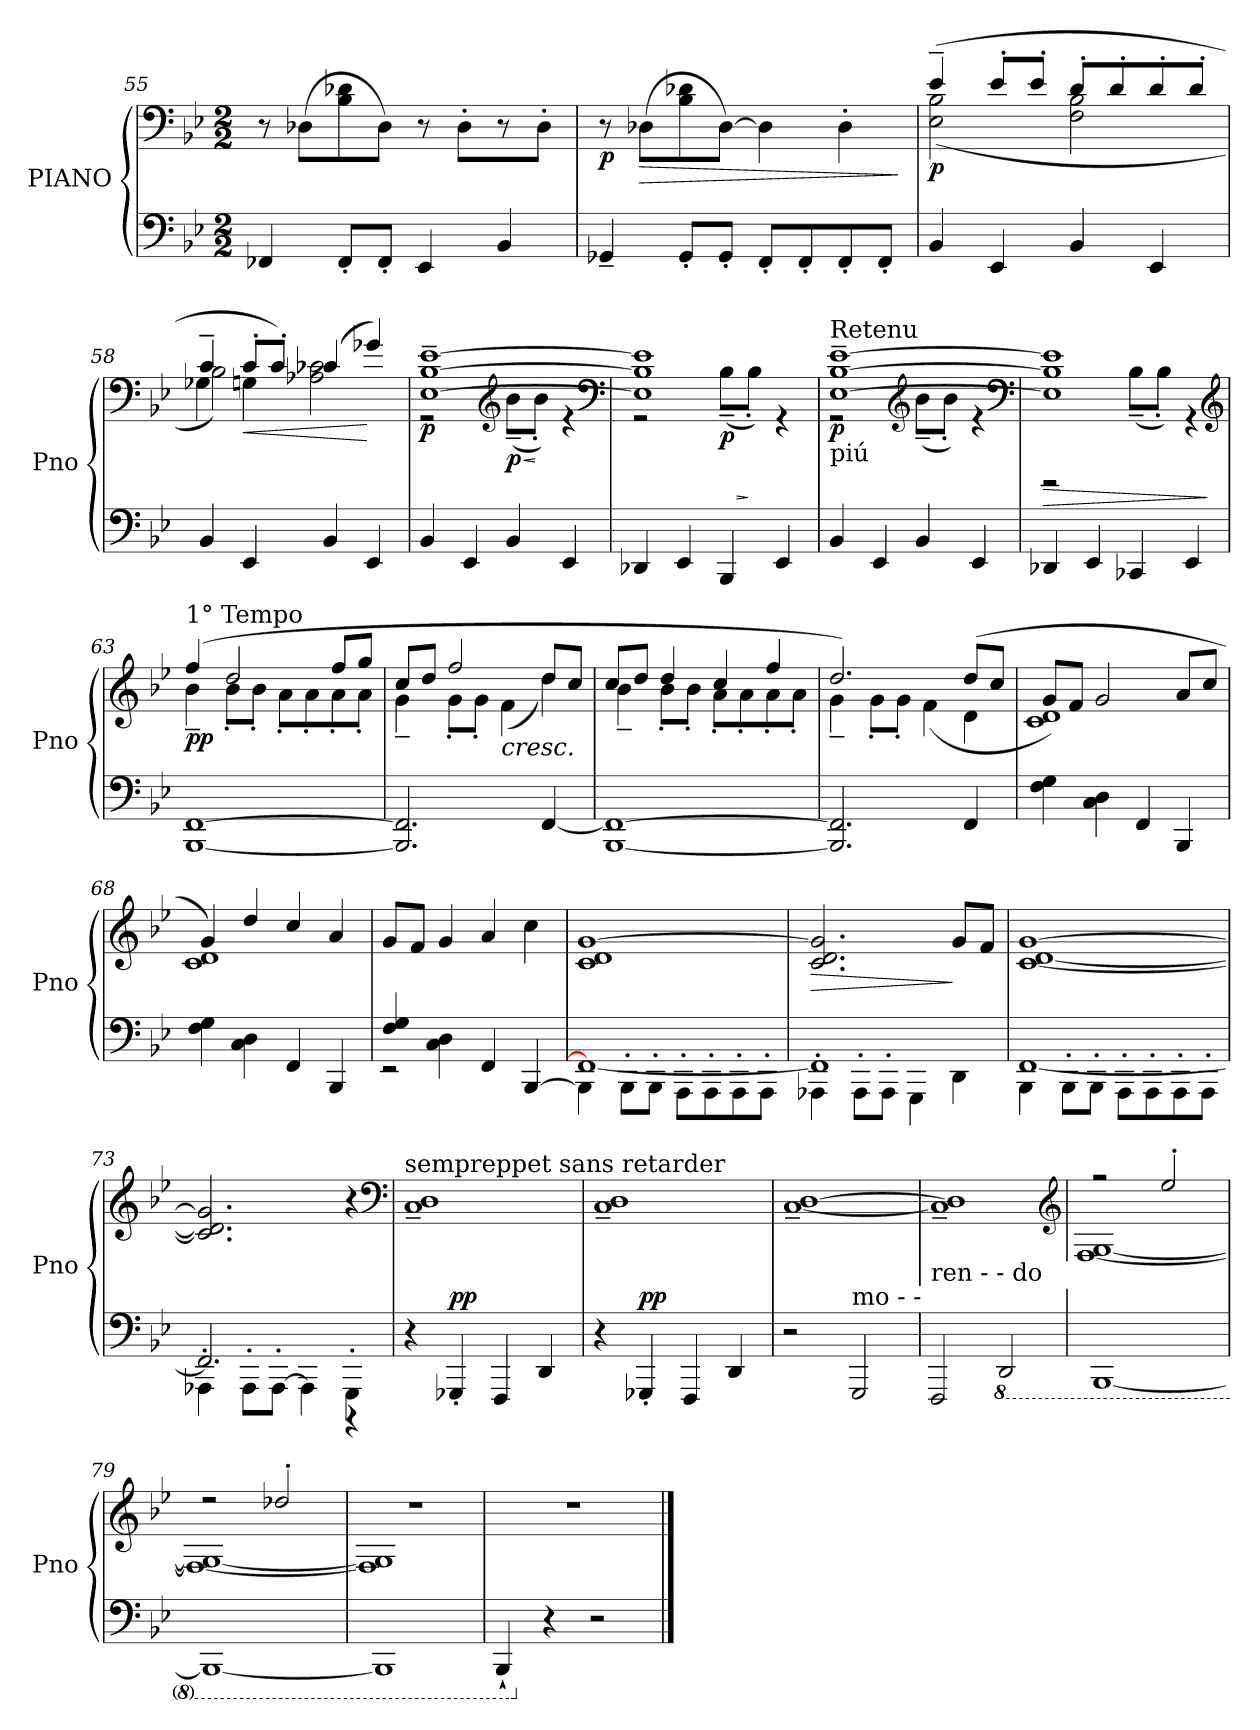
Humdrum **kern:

**kern	**kern	**dynam
*part1	*part1	*part1
*staff2	*staff1	*staff1/2
*I"PIANO	*	*
*I'Pno	*	*
*clefF4	*clefF4	*
*k[b-e-]	*k[b-e-]	*
*B-:	*B-:	*
*M2/2	*M2/2	*
=55	=55	=55
4FF-X/	8r	.
.	(8D-X\L	.
8FF-'/L	8B-\ 8d-X\	.
8FF-'/J	8D-\J)	.
4EE-/	8r	.
.	8D-'\L	.
4BB-/	8r	.
.	8D-'\J	.
=56	=56	=56
!	!	!LO:DY:b
4GG-X~/	8r	p
!	!	!LO:HP:b
.	(8D-X\L	>
8GG-'/L	8B-\ 8d-X\	.
8GG-'/J	[8D-\J)	.
8FF'/L	4D-\]	.
8FF'/	.	.
8FF'/	4D-'\	.
8FF'/J	.	.
.	.	]
!!LO:LB:g=z
=57	=57	=57
*	*^	*
!	!	!	!LO:DY:b
4BB-/	(4e-~/	(2E-\ 2B-\	p
4EE-/	8e-'/L	.	.
.	8e-'/J	.	.
4BB-/	8d'/L	2F\ 2B-\	.
.	8d'/	.	.
4EE-/	8d'/	.	.
.	8d'/J	.	.
=58	=58	=58	=58
*	*	*^	*
4BB-/	4c~/	2B-\)	4G-X\	.
!	!	!	!	!LO:HP:b
4EE-/	8c'/L	.	4Gn\	<
.	8c'/J)	.	.	.
4BB-/	(4c-X/	2A-X\ 2c-X\	2ryy	.
4EE-/	4g-X/)	.	.	[
*	*	*v	*v	*
=59	=59	=59	=59
!	!	!	!LO:DY:b
4BB-/	[1E-~ [1B-~ [1e-~	2rGG	p
4EE-/	.	.	.
*	*clefG2	*	*
!	!	!	!LO:HP:b
!	!	!	!LO:DY:n=1:b
4BB-/	.	(8b-~\L	< p
.	.	8b-'\J)	[
4EE-/	.	4r	.
*	*clefF4	*	*
=60	=60	=60	=60
4DD-X/	1E-] 1B-] 1e-]	2rGG	.
4EE-/	.	.	.
!	!	!	!LO:HP:b
!	!	!	!LO:DY:n=1:b
4BBB-/	.	(8B-~\L	> p
.	.	8B-'\J)	]
4EE-/	.	4r	.
!!LO:PB:g=z	!!
=61	=61	=61	=61
!	!LO:TX:b:t=piú	!	!
!	!LO:TX:a:t=Retenu	!	!
!	!	!	!LO:DY:b
4BB-/	[1E-~ [1B-~ [1e-~	2rGG	p
4EE-/	.	.	.
*	*clefG2	*	*
4BB-/	.	(8b-~\L	.
.	.	8b-'\J)	.
4EE-/	.	4r	.
*	*clefF4	*	*
=62	=62	=62	=62
!	!	!	!LO:HP:b
4DD-X/	1E-] 1B-] 1e-]	2rBBBB	>
4EE-/	.	.	.
4CC-X/	.	(8B-~\L	.
.	.	8B-'\J)	.
4EE-/	.	4r	.
*	*v	*v	*
*	*clefG2	*
.	.	]
=63	=63	=63
*	*^	*
!	!LO:TX:a:t=1° Tempo	!	!
!	!	!	!LO:DY:b
[1BBB- [1FF	(4ff/	4b-~\	pp
.	2dd/	8b-'\L	.
.	.	8b-'\J	.
.	.	8a'\L	.
.	.	8a'\	.
.	8ff/L	8a'\	.
.	8gg/J	8a'\J	.
=64	=64	=64	=64
2.BBB-/] 2.FF/]	8cc/L	4g~\	.
.	8dd/J	.	.
.	2ff/	8g'\L	.
.	.	8g'\J	.
!	!	!	!LO:HP:b
.	.	(4f\	<
[4FF/	8dd/L	4dd\)	.
.	8cc/J	.	.
!!LO:LB:g=z	!!
=65	=65	=65	=65
[1BBB- 1FF_	8cc/L	4b-~\	.
.	8dd/J	.	.
.	4dd/	8b-'\L	.
.	.	8b-'\J	.
.	4cc/	8a'\L	.
.	.	8a'\	.
.	4ff/	8a'\	.
.	.	8a'\J	.
=66	=66	=66	=66
2.BBB-/] 2.FF/]	2.dd/)	4g~\	.
.	.	8g'\L	.
.	.	8g'\J	.
.	.	(4f\	.
4FF/	(8dd/L	4d\	.
.	8cc/J	.	.
=67	=67	=67	=67
4F\ 4G\	8g/L	1c 1d)	.
.	8f/J	.	.
4C\ 4D\	2g/	.	.
4FF/	.	.	.
4BBB-/	8a/L	.	.
.	8cc/J	.	.
=68	=68	=68	=68
4F\ 4G\	4g/)	1c 1d	.
4C\ 4D\	4dd/	.	.
4FF/	4cc/	.	.
4BBB-/	4a/	.	.
*	*v	*v	*
!!LO:LB:g=z
=69	=69	=69
*^	*	*
4F/ 4G/	2r	8g/L	.
.	.	8f/J	.
4C\ 4D\	.	4g/	.
4FF/	[2FF/yy	4a/	.
[4BBB-/	.	4cc\	.
=70	=70	=70	=70
4BBB-\]	1FF_	1c 1d [1g	.
8BBB-'\L	.	.	.
8BBB-'\J	.	.	.
8AAA'\L	.	.	.
8AAA'\	.	.	.
8AAA'\	.	.	.
8AAA'\J	.	.	.
=71	=71	=71	=71
!	!	!	!LO:HP:b
4AAA-X'\	1FF]	2.c/ 2.d/ 2.g/]	>
8AAA-'\L	.	.	.
8AAA-'\J	.	.	.
4GGG\	.	.	.
4DD\	.	8g/L	]
.	.	8f/J	[
=72	=72	=72	=72
4BBB-\	[1FF	[1c [1d [1g	.
8BBB-'\L	.	.	.
8BBB-'\J	.	.	.
8AAA'\L	.	.	.
8AAA'\	.	.	.
8AAA'\	.	.	.
8AAA'\J	.	.	.
!!LO:LB:g=z
=73	=73	=73	=73
4AAA-X'\	2.FF/]	2.c/] 2.d/] 2.g/]	.
8AAA-'\L	.	.	.
[8AAA-'\J	.	.	.
4AAA-\]	.	.	.
4GGG'\	4r	4r	.
*v	*v	*	*
*	*clefF4	*
=74	=74	=74
*^	*	*
!	!	!LO:TX:a:t=sempreppet sans retarder	!
*v	*v	*	*
4r	1C~ 1D~	.
!	!	!LO:DY:a=2
4GGG-X'/	.	pp
4FFF/	.	.
4DD/	.	.
=75	=75	=75
4r	1C~ 1D~	.
!	!	!LO:DY:a=2
4GGG-X'/	.	pp
4FFF/	.	.
4DD/	.	.
=76	=76	=76
2r	[1C~ [1D~	.
!LO:TX:a:t=mo   -       -	!	!
2GGG/	.	.
!!LO:LB:g=z
=77	=77	=77
!LO:TX:a:t=ren   -      -    do	!	!
2FFF/	1C]~ 1D]~	.
*8ba	*	*
2DDD/	.	.
*	*clefG2	*
=78	=78	=78
*	*^	*
[1BBBB-	2r	[1F [1G	.
.	2ee-'/	.	.
=79	=79	=79	=79
1BBBB-_	2r	1F_ 1G_	.
.	2dd-X'/	.	.
=80	=80	=80	=80
1BBBB-]	1r	1F] 1G]	.
*	*v	*v	*
=81	=81	=81
4BBBB-`/	1r	.
*X8ba	*	*
4r	.	.
2r	.	.
==	==	==
*-	*-	*-
